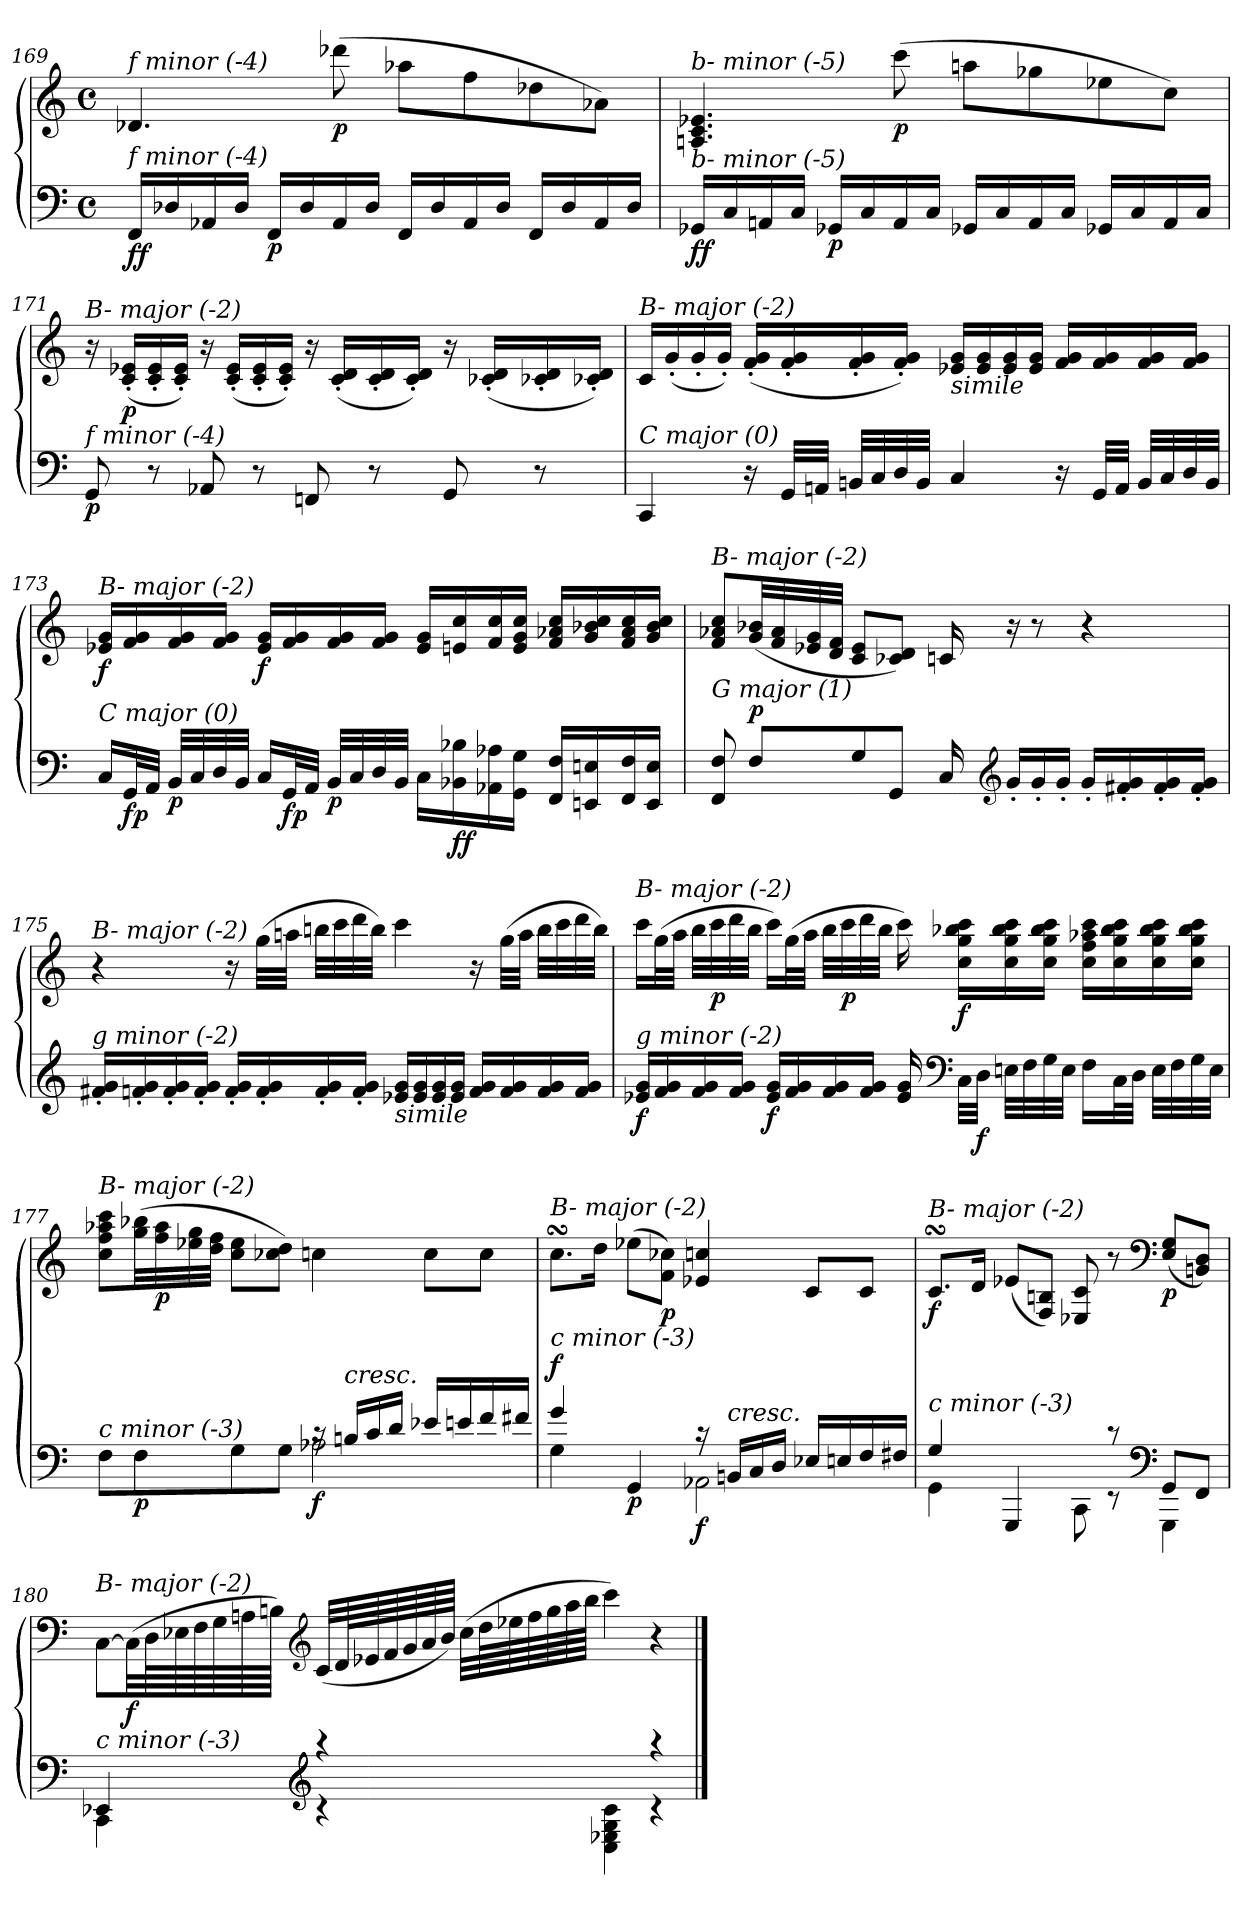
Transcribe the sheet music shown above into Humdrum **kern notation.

**kern	**kern	**dynam
*part1	*part1	*part1
*staff2	*staff1	*staff1/2
!!LO:LB:g=z
*clefF4	*clefG2	*
*k[]	*k[]	*
*C:	*C:	*
*M4/4	*M4/4	*
*met(c)	*met(c)	*
=169	=169	=169
!	!LO:TX:i:t=f minor (-4)	!
!LO:TX:i:t=f minor (-4)	!	!
!	!	!LO:DY:b=2
!	!	!LO:DY:n=1:b
16FF/LL	4.d-X/	f f
16D-X/	.	.
16AA-X/	.	.
16D-/JJ	.	.
!	!	!LO:DY:n=2:b=2
16FF/LL	.	p
16D-/	.	.
!	!	!LO:DY:n=3:b
16AA-/	(>8ddd-X\	p
16D-/JJ	.	.
16FF/LL	8aa-X\L	.
16D-/	.	.
16AA-/	8ff\	.
16D-/JJ	.	.
16FF/LL	8dd-X\	.
16D-/	.	.
16AA-/	8a-X\J)	.
16D-/JJ	.	.
=170	=170	=170
!	!LO:TX:i:t=b- minor (-5)	!
!LO:TX:i:t=b- minor (-5)	!	!
!	!	!LO:DY:b=2
!	!	!LO:DY:n=1:b
16GG-Xi/LL	4.Anj/ 4.c/ 4.e-X/	f f
16C/	.	.
16AAnj/	.	.
16C/JJ	.	.
!	!	!LO:DY:n=2:b=2
16GG-Xi/LL	.	p
16C/	.	.
!	!	!LO:DY:n=3:b
16AA/	(>8ccc\	p
16C/JJ	.	.
16GG-Xi/LL	8aanj\L	.
16C/	.	.
16AA/	8gg-Xi\	.
16C/JJ	.	.
16GG-Xi/LL	8ee-X\	.
16C/	.	.
16AA/	8cc\J)	.
16C/JJ	.	.
!!LO:LB:g=z
=171	=171	=171
!	!LO:TX:i:t=B- major (-2)	!
!LO:TX:i:t=f minor (-4)	!	!
!	!	!LO:DY:b=2
8GG/	16r	p
!	!	!LO:DY:b
.	(<16c/'< 16e-X/'<LL	p
8r	16c/'< 16e-/'<	.
.	16c/'< 16e-/'<JJ)	.
8AA-X/	16r	.
.	(<16c/'< 16e-/'<LL	.
8r	16c/'< 16e-/'<	.
.	16c/'< 16e-/'<JJ)	.
8FFnj/	16r	.
.	(<16c/'< 16d/'<LL	.
8r	16c/'< 16d/'<	.
.	16c/'< 16d/'<JJ)	.
8GG/	16r	.
.	(<16c-Xi/'< 16d/'<LL	.
8r	16c-Xi/'< 16d/'<	.
.	16c-Xi/'< 16d/'<JJ)	.
!!LO:PB:g=z
=172	=172	=172
!	!LO:TX:i:t=B- major (-2)	!
!LO:TX:i:t=C major (0)	!	!
4CC/	16c/LL	.
.	(<16g'</	.
.	16g'</	.
.	16g'</JJ)	.
16r	(<16f/'< 16g/'<LL	.
32GG/LLL	16f/'< 16g/'<	.
32AAnj/JJJ	.	.
32BBnj/LLL	16f/'< 16g/'<	.
32C/	.	.
32D/	16f/'< 16g/'<JJ)	.
32BB/JJJ	.	.
!	!LO:TX:b:i:t=simile	!
4C/	16e-X/ 16g/LL	.
.	16e-/ 16g/	.
.	16e-/ 16g/	.
.	16e-/ 16g/JJ	.
16r	16f/ 16g/LL	.
32GG/LLL	16f/ 16g/	.
32AA/JJJ	.	.
32BB/LLL	16f/ 16g/	.
32C/	.	.
32D/	16f/ 16g/JJ	.
32BB/JJJ	.	.
=173	=173	=173
!	!LO:TX:i:t=B- major (-2)	!
!LO:TX:i:t=C major (0)	!	!
!	!	!LO:DY:b
16C/LL	16e-X/ 16g/LL	f
!	!	!LO:DY:b=2
!	!	!LO:DY:n=1:b
32GG/L	16f/ 16g/	f p
32AA/JJJ	.	.
!	!	!LO:DY:n=2:b=2
32BB/LLL	16f/ 16g/	p
32C/	.	.
32D/	16f/ 16g/JJ	.
32BB/JJJ	.	.
!	!	!LO:DY:n=3:b
16C/LL	16e-/ 16g/LL	f
!	!	!LO:DY:n=4:b=2
!	!	!LO:DY:n=5:b
32GG/L	16f/ 16g/	f p
32AA/JJJ	.	.
!	!	!LO:DY:n=6:b=2
32BB/LLL	16f/ 16g/	p
32C/	.	.
32D/	16f/ 16g/JJ	.
32BB/JJJ	.	.
16C\LL	16e-/ 16g/LL	.
!	!	!LO:DY:n=7:b=2
!	!	!LO:DY:n=8:b
16BB-X\ 16B-X\	16en/ 16cc/	f f
16AA-X\ 16A-X\	16f/ 16cc/	.
16GG\ 16G\JJ	16e/ 16g/ 16cc/JJ	.
16FF/ 16F/LL	16f/ 16a-X/ 16cc/LL	.
16EEnj/ 16Enj/	16g/ 16b-X/ 16cc/	.
16FF/ 16F/	16f/ 16a-/ 16cc/	.
16EE/ 16E/JJ	16g/ 16b-/ 16cc/JJ	.
!!LO:PB:g=z
=174	=174	=174
!	!LO:TX:i:t=B- major (-2)	!
!LO:TX:i:t=G major (1)	!	!
8FF/ 8F/	8f/ 8a-X/ 8cc/L	.
!	!	!LO:DY:a=2
8F/L	(<32g/ 32b-X/LL	p
.	32f/ 32a-/	.
.	32e-X/ 32g/	.
.	32d/ 32f/JJJ	.
8G/	8c/ 8e-/L	.
8GG/J	8c-Xi/ 8d/J)	.
16C/	16c/	.
*clefG2	*	*
16g'</LL	16r	.
16g'</	8r	.
16g'</JJ	.	.
16g'</LL	4r	.
16f#X/'< 16g/'<	.	.
16f#/'< 16g/'<	.	.
16f#/'< 16g/'<JJ	.	.
!!LO:LB:g=z
=175	=175	=175
!	!LO:TX:i:t=B- major (-2)	!
!LO:TX:i:t=g minor (-2)	!	!
16f#X/'< 16g/'<LL	4r	.
16fn/'< 16g/'<	.	.
16f/'< 16g/'<	.	.
16f/'< 16g/'<JJ	.	.
16f/'< 16g/'<LL	16r	.
16f/'< 16g/'<	(>32gg\LLL	.
.	32aanj\JJJ	.
16f/'< 16g/'<	32bbnj\LLL	.
.	32ccc\	.
16f/'< 16g/'<JJ	32ddd\	.
.	32bb\JJJ)	.
!LO:TX:b:i:t=simile	!	!
16e-X/ 16g/LL	4ccc\	.
16e-/ 16g/	.	.
16e-/ 16g/	.	.
16e-/ 16g/JJ	.	.
16f/ 16g/LL	16r	.
16f/ 16g/	(>32gg\LLL	.
.	32aa\JJJ	.
16f/ 16g/	32bb\LLL	.
.	32ccc\	.
16f/ 16g/JJ	32ddd\	.
.	32bb\JJJ)	.
!!LO:LB:g=z
=176	=176	=176
!	!LO:TX:i:t=B- major (-2)	!
!LO:TX:i:t=g minor (-2)	!	!
!	!	!LO:DY:b=2
16e-X/ 16g/LL	16ccc\LL	f
!	!	!LO:DY:b=2
!	!	!LO:DY:n=1:b
16f/ 16g/	(>32gg\L	p f
.	32aa\JJJ	.
16f/ 16g/	32bb\LLL	.
!	!	!LO:DY:n=2:b
.	32ccc\	p
16f/ 16g/JJ	32ddd\	.
.	32bb\JJJ	.
!	!	!LO:DY:n=3:b=2
16e-/ 16g/LL	16ccc\LL)	f
!	!	!LO:DY:n=4:b=2
!	!	!LO:DY:n=5:b
16f/ 16g/	(>32gg\L	p f
.	32aa\JJJ	.
16f/ 16g/	32bb\LLL	.
!	!	!LO:DY:n=6:b
.	32ccc\	p
16f/ 16g/JJ	32ddd\	.
.	32bb\JJJ	.
16e-/ 16g/	16ccc\)	.
*clefF4	*	*
!	!	!LO:DY:n=7:b
32C\LLL	16cc\ 16gg\ 16bb-X\ 16ccc\LL	f
!	!	!LO:DY:n=8:b=2
32D\JJJ	.	f
32Enj\LLL	16cc\ 16gg\ 16bb-\ 16ccc\	.
32F\	.	.
32G\	16cc\ 16gg\ 16bb-\ 16ccc\JJ	.
32E\JJJ	.	.
16F\LL	16cc\ 16ff\ 16aa-X\ 16ccc\LL	.
32C\L	16cc\ 16gg\ 16bb-\ 16ccc\	.
32D\JJJ	.	.
32E\LLL	16cc\ 16gg\ 16bb-\ 16ccc\	.
32F\	.	.
32G\	16cc\ 16gg\ 16bb-\ 16ccc\JJ	.
32E\JJJ	.	.
!!LO:PB:g=z
=177	=177	=177
*^	*	*
!	!	!LO:TX:i:t=B- major (-2)	!
!LO:TX:i:t=c minor (-3)	!	!	!
8F\L	2ryy	8cc\ 8ff\ 8aa-X\ 8ccc\L	.
!	!	!	!LO:DY:b=2
8F\	.	(>32gg\ 32bb-X\LL	p
!	!	!	!LO:DY:b
.	.	32ff\ 32aa-\	p
.	.	32ee-X\ 32gg\	.
.	.	32dd\ 32ff\JJJ	.
8G\	.	8cc\ 8ee-\L	.
8G\J	.	8cc-Xi\ 8dd\J)	.
!	!	!	!LO:DY:b=2
16rc	2A-X\	4cc\	f
!LO:TX:a:i:t=cresc.	!	!	!
16Bnj/LL	.	.	.
16c/	.	.	.
16d/JJ	.	.	.
16e-X/LL	.	8cc\L	.
16en/	.	.	.
16f/	.	8cc\J	.
16f#X/JJ	.	.	.
!!LO:LB:g=z
=178	=178	=178	=178
!	!	!LO:TX:i:t=B- major (-2)	!
!LO:TX:i:t=c minor (-3)	!	!	!
!	!	!	!LO:DY:a=2
4g/	4G\	8.ccsSSs\L	f
.	.	16dd\Jk	.
!	!	!	!LO:DY:b=2
4GG/	4ryy	(>8ee-X\L	p
!	!	!	!LO:DY:b
.	.	8f\ 8cc-Xi\J)	p
!	!	!	!LO:DY:b=2
16rc	2AA-X\	4e-X/ 4cc/	f
!LO:TX:a:i:t=cresc.	!	!	!
16BBnj/LL	.	.	.
16C/	.	.	.
16D/JJ	.	.	.
16E-X/LL	.	8c/L	.
16En/	.	.	.
16F/	.	8c/J	.
16F#X/JJ	.	.	.
=179	=179	=179	=179
!	!	!LO:TX:i:t=B- major (-2)	!
!LO:TX:i:t=c minor (-3)	!	!	!
!	!	!	!LO:DY:b
4G/	4GG\	8.csSSs/L	f
.	.	16d/Jk	.
4GGG/	4.ryy	(>8e-X/L	.
.	.	8F/ 8Bnj/J)	.
8CC\	.	8E-X/ 8c/	.
8rc	8rEE	8r	.
*clefF4	*	*clefF4	*
!	!	!	!LO:DY:b
8GG/L	4GGG\	(>8E-/ 8G/L	p
8FF/J	.	8BBnj/ 8D/J)	.
!!LO:LB:g=z
=180	=180	=180	=180
!	!	!LO:TX:i:t=B- major (-2)	!
!LO:TX:i:t=c minor (-3)	!	!	!
4EE-X/	4CC\	[8C\L	.
!	!	!	!LO:DY:b
.	.	(>32C\LL]	f
.	.	64D\L	.
.	.	64E-X\	.
.	.	64F\	.
.	.	64G\	.
.	.	64Anj\	.
.	.	64Bnj\JJJJ)	.
*clefG2	*	*clefG2	*
4raa	4rc	(<32c/LLL	.
.	.	64d/L	.
.	.	64e-X/	.
.	.	64f/	.
.	.	64g/	.
.	.	64a/	.
.	.	64b/JJJJ)	.
.	.	(>32cc\LLL	.
.	.	64dd\L	.
.	.	64ee-X\	.
.	.	64ff\	.
.	.	64gg\	.
.	.	64aa\	.
.	.	64bb\JJJJ	.
4C\ 4E-X\ 4G\ 4c\	4ryy	4ccc\)	.
4raa	4rc	4r	.
*v	*v	*	*
==	==	==
*-	*-	*-
